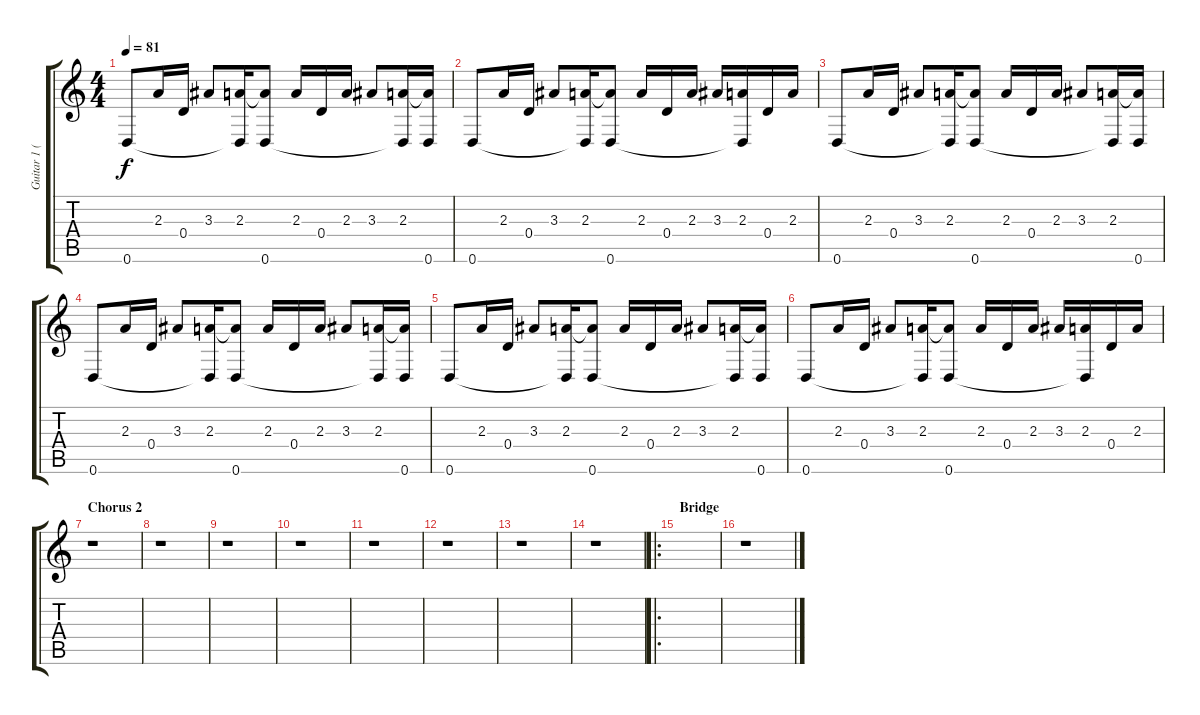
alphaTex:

\track ("Guitar 1 (Clean)" "Guitar 1 (") {instrument electricguitarclean}
\staff {score tabs}
\tuning (E4 B3 G3 D3 A2 D2) {hide}
\ts (4 4)
\tempo 81
\clef g2
\ks c
0.6.8{dy f instrument electricguitarclean} 2.3.16 0.4.16 3.3.8 (2.3 0.6{t}).16 (2.3{t} 0.6).8 2.3.16 0.4.16 2.3.16 3.3.8 (2.3 0.6{t}).16 (2.3{t} 0.6).16 |
0.6.8{instrument electricguitarclean} 2.3.16 0.4.16 3.3.8 (2.3 0.6{t}).16 (2.3{t} 0.6).8 2.3.16 0.4.16 2.3.16 3.3.16 (2.3 0.6{t}).16 0.4.16 2.3.16 |
0.6.8{instrument electricguitarclean} 2.3.16 0.4.16 3.3.8 (2.3 0.6{t}).16 (2.3{t} 0.6).8 2.3.16 0.4.16 2.3.16 3.3.8 (2.3 0.6{t}).16 (2.3{t} 0.6).16 |
0.6.8{instrument electricguitarclean} 2.3.16 0.4.16 3.3.8 (2.3 0.6{t}).16 (2.3{t} 0.6).8 2.3.16 0.4.16 2.3.16 3.3.8 (2.3 0.6{t}).16 (2.3{t} 0.6).16 |
0.6.8{instrument electricguitarclean} 2.3.16 0.4.16 3.3.8 (2.3 0.6{t}).16 (2.3{t} 0.6).8 2.3.16 0.4.16 2.3.16 3.3.8 (2.3 0.6{t}).16 (2.3{t} 0.6).16 |
0.6.8{instrument electricguitarclean} 2.3.16 0.4.16 3.3.8 (2.3 0.6{t}).16 (2.3{t} 0.6).8 2.3.16 0.4.16 2.3.16 3.3.16 (2.3 0.6{t}).16 0.4.16 2.3.16 |
\section ("" "Chorus 2")
r.1 |
r.1 |
r.1 |
r.1 |
r.1 |
r.1 |
r.1 |
r.1 |
\ro
\section ("" "Bridge")
|
r.1
